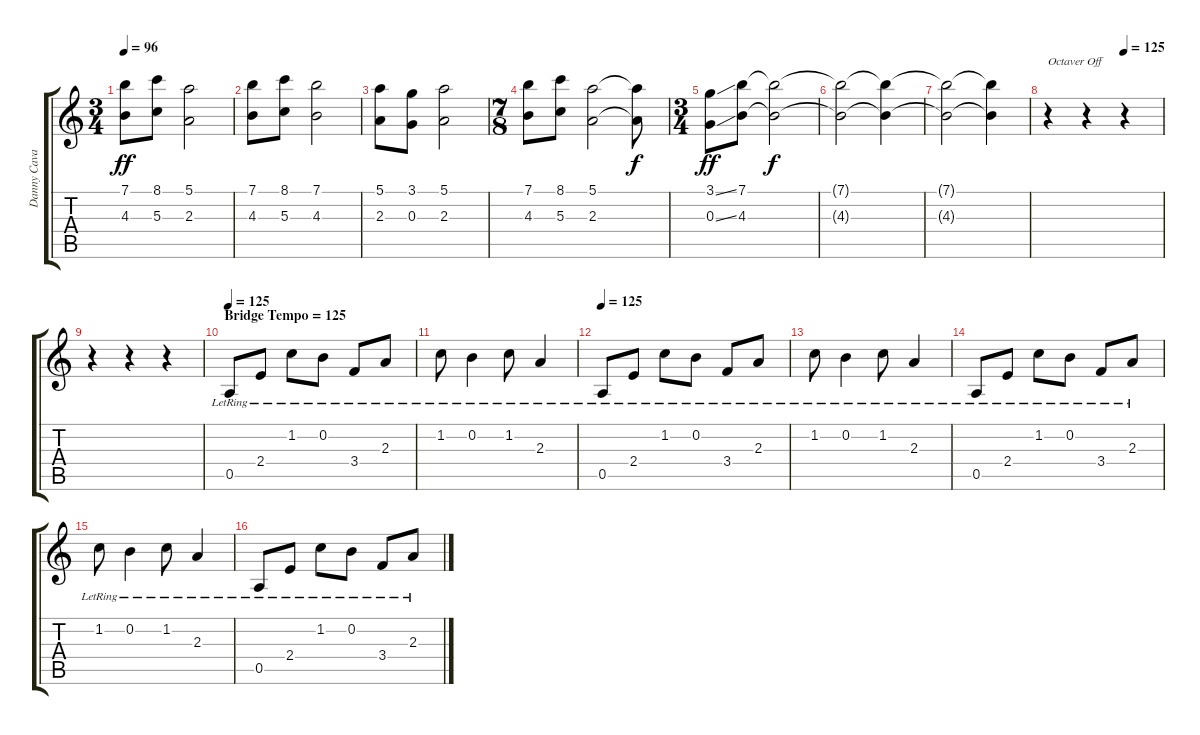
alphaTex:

\track ("Danny Cavanagh (Electric Guitar)" "Danny Cava") {instrument electricguitarjazz}
\staff {score tabs}
\tuning (E4 B3 G3 D3 A2 E2) {hide}
\ts (3 4)
\tempo 96
\clef g2
\ks c
(7.1 4.3).8{dy ff} (8.1 5.3).8 (5.1 2.3).2 |
(7.1 4.3).8 (8.1 5.3).8 (7.1 4.3).2 |
(5.1 2.3).8 (3.1 0.3).8 (5.1 2.3).2 |
\ts (7 8)
(7.1 4.3).8 (8.1 5.3).8 (5.1 2.3).2 (5.1{t} 2.3{t}).8{dy f} |
\ts (3 4)
(3.1{ss} 0.3{ss}).8{dy ff} (7.1 4.3).8 (7.1{t} 4.3{t}).2{dy f} |
(7.1{t} 4.3{t}).2 (7.1{t} 4.3{t}).4{volume 0} |
(7.1{t} 4.3{t}).2 (7.1{t} 4.3{t}).4 |
\tempo (125 0.6666666666666666)
r.4{txt "Octaver Off"} r.4 r.4{volume 14 instrument electricguitarjazz} |
r.4 r.4 r.4 |
\section ("" "Bridge Tempo = 125")
\tempo 125
0.5{lr}.8{volume 14} 2.4{lr}.8 1.2{lr}.8 0.2{lr}.8 3.4{lr}.8 2.3{lr}.8 |
1.2{lr}.8 0.2{lr}.4 1.2{lr}.8 2.3{lr}.4 |
\tempo 125
0.5{lr}.8 2.4{lr}.8 1.2{lr}.8 0.2{lr}.8 3.4{lr}.8 2.3{lr}.8 |
1.2{lr}.8 0.2{lr}.4 1.2{lr}.8 2.3{lr}.4 |
0.5{lr}.8 2.4{lr}.8 1.2{lr}.8 0.2{lr}.8 3.4{lr}.8 2.3{lr}.8 |
1.2{lr}.8 0.2{lr}.4 1.2{lr}.8 2.3{lr}.4 |
0.5{lr}.8 2.4{lr}.8 1.2{lr}.8 0.2{lr}.8 3.4{lr}.8 2.3{lr}.8
